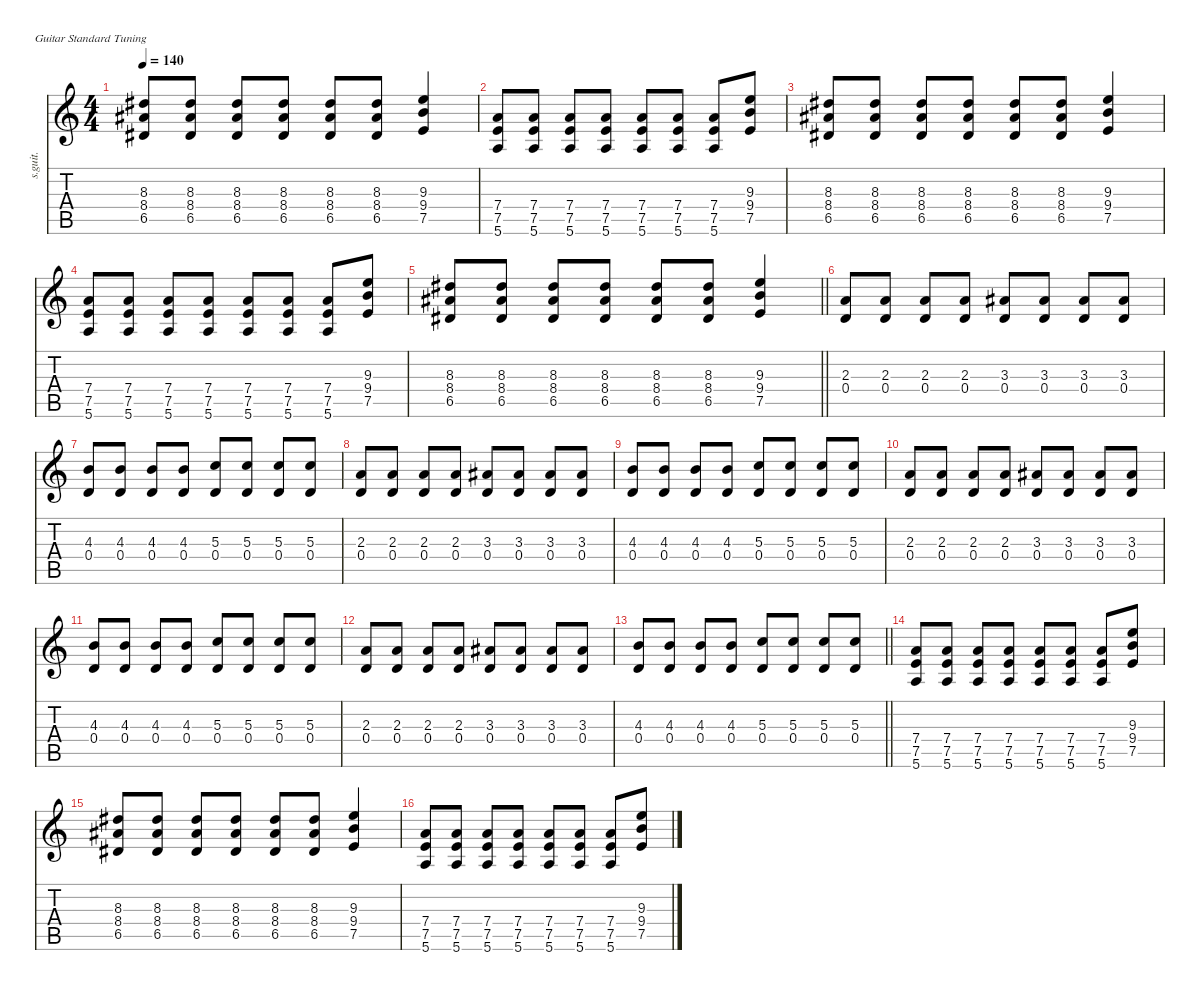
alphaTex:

\defaultSystemsLayout 4
\hideDynamics
\bracketExtendMode nobrackets
\otherSystemsTrackNameOrientation horizontal
\track ("Gtr. II" "s.guit.") {defaultSystemsLayout 8 instrument overdrivenguitar}
\staff {score tabs}
\tuning (E4 B3 G3 D3 A2 E2)
\ts (4 4)
\tempo 140
\clef g2
\ks aminor
(8.3{acc #} 8.4{acc #} 6.5{acc #}).8{dy f beam Up} (8.3{acc #} 8.4{acc #} 6.5{acc #}).8{beam Up} (8.3{acc #} 8.4{acc #} 6.5{acc #}).8{beam Up} (8.3{acc #} 8.4{acc #} 6.5{acc #}).8{beam Up} (8.3{acc #} 8.4{acc #} 6.5{acc #}).8{beam Up} (8.3{acc #} 8.4{acc #} 6.5{acc #}).8{beam Up} (9.3 9.4 7.5).4{beam Up} |
(7.4 7.5 5.6).8{beam Up} (7.4 7.5 5.6).8{beam Up} (7.4 7.5 5.6).8{beam Up} (7.4 7.5 5.6).8{beam Up} (7.4 7.5 5.6).8{beam Up} (7.4 7.5 5.6).8{beam Up} (7.4 7.5 5.6).8{beam Up} (9.3 9.4 7.5).8{beam Up} |
(8.3{acc #} 8.4{acc #} 6.5{acc #}).8{beam Up} (8.3{acc #} 8.4{acc #} 6.5{acc #}).8{beam Up} (8.3{acc #} 8.4{acc #} 6.5{acc #}).8{beam Up} (8.3{acc #} 8.4{acc #} 6.5{acc #}).8{beam Up} (8.3{acc #} 8.4{acc #} 6.5{acc #}).8{beam Up} (8.3{acc #} 8.4{acc #} 6.5{acc #}).8{beam Up} (9.3 9.4 7.5).4{beam Up} |
(7.4 7.5 5.6).8{beam Up} (7.4 7.5 5.6).8{beam Up} (7.4 7.5 5.6).8{beam Up} (7.4 7.5 5.6).8{beam Up} (7.4 7.5 5.6).8{beam Up} (7.4 7.5 5.6).8{beam Up} (7.4 7.5 5.6).8{beam Up} (9.3 9.4 7.5).8{beam Up} |
\barLineRight lightlight
(8.3{acc #} 8.4{acc #} 6.5{acc #}).8{beam Up} (8.3{acc #} 8.4{acc #} 6.5{acc #}).8{beam Up} (8.3{acc #} 8.4{acc #} 6.5{acc #}).8{beam Up} (8.3{acc #} 8.4{acc #} 6.5{acc #}).8{beam Up} (8.3{acc #} 8.4{acc #} 6.5{acc #}).8{beam Up} (8.3{acc #} 8.4{acc #} 6.5{acc #}).8{beam Up} (9.3 9.4 7.5).4{beam Up} |
(2.3 0.4).8{beam Up} (2.3 0.4).8{beam Up} (2.3 0.4).8{beam Up} (2.3 0.4).8{beam Up} (3.3{acc #} 0.4).8{beam Up} (3.3{acc #} 0.4).8{beam Up} (3.3{acc #} 0.4).8{beam Up} (3.3{acc #} 0.4).8{beam Up} |
(4.3 0.4).8{beam Up} (4.3 0.4).8{beam Up} (4.3 0.4).8{beam Up} (4.3 0.4).8{beam Up} (5.3 0.4).8{beam Up} (5.3 0.4).8{beam Up} (5.3 0.4).8{beam Up} (5.3 0.4).8{beam Up} |
(2.3 0.4).8{beam Up} (2.3 0.4).8{beam Up} (2.3 0.4).8{beam Up} (2.3 0.4).8{beam Up} (3.3{acc #} 0.4).8{beam Up} (3.3{acc #} 0.4).8{beam Up} (3.3{acc #} 0.4).8{beam Up} (3.3{acc #} 0.4).8{beam Up} |
(4.3 0.4).8{beam Up} (4.3 0.4).8{beam Up} (4.3 0.4).8{beam Up} (4.3 0.4).8{beam Up} (5.3 0.4).8{beam Up} (5.3 0.4).8{beam Up} (5.3 0.4).8{beam Up} (5.3 0.4).8{beam Up} |
(2.3 0.4).8{beam Up} (2.3 0.4).8{beam Up} (2.3 0.4).8{beam Up} (2.3 0.4).8{beam Up} (3.3{acc #} 0.4).8{beam Up} (3.3{acc #} 0.4).8{beam Up} (3.3{acc #} 0.4).8{beam Up} (3.3{acc #} 0.4).8{beam Up} |
(4.3 0.4).8{beam Up} (4.3 0.4).8{beam Up} (4.3 0.4).8{beam Up} (4.3 0.4).8{beam Up} (5.3 0.4).8{beam Up} (5.3 0.4).8{beam Up} (5.3 0.4).8{beam Up} (5.3 0.4).8{beam Up} |
(2.3 0.4).8{beam Up} (2.3 0.4).8{beam Up} (2.3 0.4).8{beam Up} (2.3 0.4).8{beam Up} (3.3{acc #} 0.4).8{beam Up} (3.3{acc #} 0.4).8{beam Up} (3.3{acc #} 0.4).8{beam Up} (3.3{acc #} 0.4).8{beam Up} |
\barLineRight lightlight
(4.3 0.4).8{beam Up} (4.3 0.4).8{beam Up} (4.3 0.4).8{beam Up} (4.3 0.4).8{beam Up} (5.3 0.4).8{beam Up} (5.3 0.4).8{beam Up} (5.3 0.4).8{beam Up} (5.3 0.4).8{beam Up} |
(7.4 7.5 5.6).8{beam Up} (7.4 7.5 5.6).8{beam Up} (7.4 7.5 5.6).8{beam Up} (7.4 7.5 5.6).8{beam Up} (7.4 7.5 5.6).8{beam Up} (7.4 7.5 5.6).8{beam Up} (7.4 7.5 5.6).8{beam Up} (9.3 9.4 7.5).8{beam Up} |
(8.3{acc #} 8.4{acc #} 6.5{acc #}).8{beam Up} (8.3{acc #} 8.4{acc #} 6.5{acc #}).8{beam Up} (8.3{acc #} 8.4{acc #} 6.5{acc #}).8{beam Up} (8.3{acc #} 8.4{acc #} 6.5{acc #}).8{beam Up} (8.3{acc #} 8.4{acc #} 6.5{acc #}).8{beam Up} (8.3{acc #} 8.4{acc #} 6.5{acc #}).8{beam Up} (9.3 9.4 7.5).4{beam Up} |
(7.4 7.5 5.6).8{beam Up} (7.4 7.5 5.6).8{beam Up} (7.4 7.5 5.6).8{beam Up} (7.4 7.5 5.6).8{beam Up} (7.4 7.5 5.6).8{beam Up} (7.4 7.5 5.6).8{beam Up} (7.4 7.5 5.6).8{beam Up} (9.3 9.4 7.5).8{beam Up}
